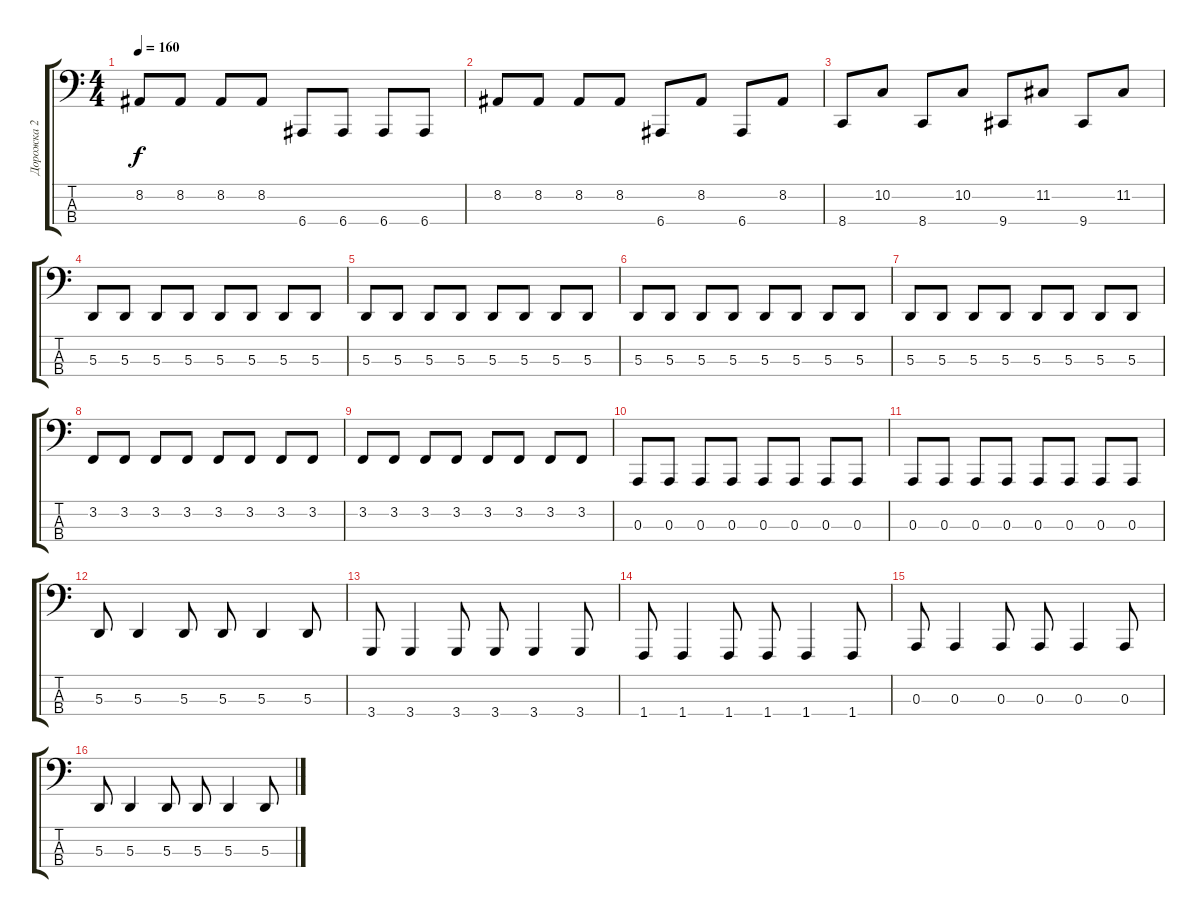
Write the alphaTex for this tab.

\track ("Дорожка 2" "Дорожка 2") {instrument lead8bassandlead}
\staff {score tabs}
\tuning (G2 D2 A1 E1) {hide}
\ts (4 4)
\tempo 160
\clef f4
\ks c
8.2.8{dy f} 8.2.8 8.2.8 8.2.8 6.4.8 6.4.8 6.4.8 6.4.8 |
8.2.8 8.2.8 8.2.8 8.2.8 6.4.8 8.2.8 6.4.8 8.2.8 |
8.4.8 10.2.8 8.4.8 10.2.8 9.4.8 11.2.8 9.4.8 11.2.8 |
5.3.8 5.3.8 5.3.8 5.3.8 5.3.8 5.3.8 5.3.8 5.3.8 |
5.3.8 5.3.8 5.3.8 5.3.8 5.3.8 5.3.8 5.3.8 5.3.8 |
5.3.8 5.3.8 5.3.8 5.3.8 5.3.8 5.3.8 5.3.8 5.3.8 |
5.3.8 5.3.8 5.3.8 5.3.8 5.3.8 5.3.8 5.3.8 5.3.8 |
3.2.8 3.2.8 3.2.8 3.2.8 3.2.8 3.2.8 3.2.8 3.2.8 |
3.2.8 3.2.8 3.2.8 3.2.8 3.2.8 3.2.8 3.2.8 3.2.8 |
0.3.8 0.3.8 0.3.8 0.3.8 0.3.8 0.3.8 0.3.8 0.3.8 |
0.3.8 0.3.8 0.3.8 0.3.8 0.3.8 0.3.8 0.3.8 0.3.8 |
5.3.8 5.3.4 5.3.8 5.3.8 5.3.4 5.3.8 |
3.4.8 3.4.4 3.4.8 3.4.8 3.4.4 3.4.8 |
1.4.8 1.4.4 1.4.8 1.4.8 1.4.4 1.4.8 |
0.3.8 0.3.4 0.3.8 0.3.8 0.3.4 0.3.8 |
5.3.8 5.3.4 5.3.8 5.3.8 5.3.4 5.3.8
